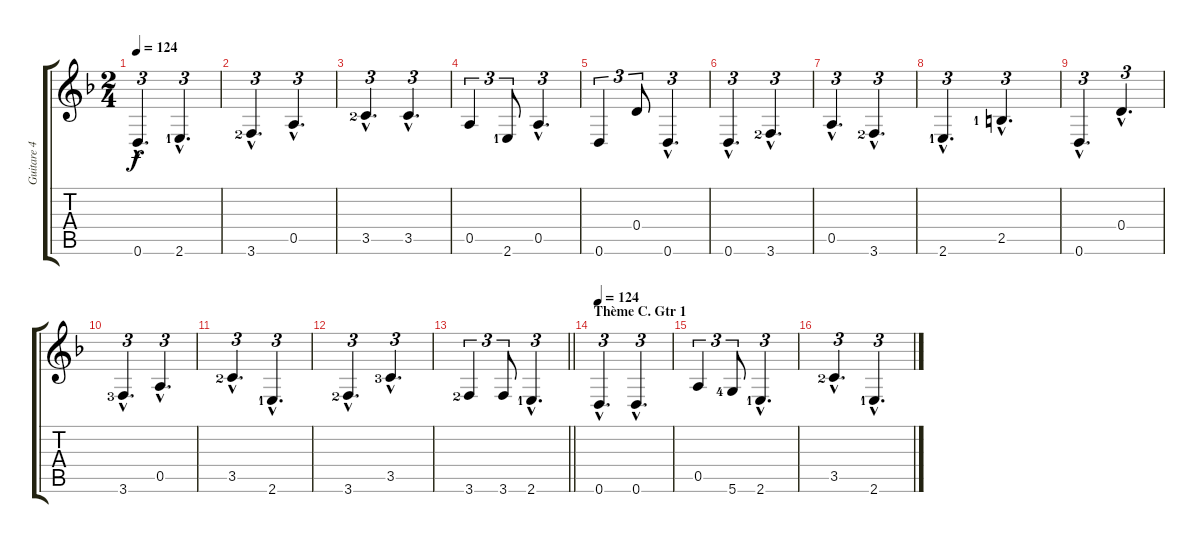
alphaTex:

\track ("Guitare 4" "Guitare 4") {instrument acousticguitarnylon}
\staff {score tabs}
\tuning (E4 B3 G3 D3 A2 D2) {hide}
\ts (2 4)
\tempo 124
\clef g2
\ks dminor
0.6{hac}.4{d tu (3 2) dy f} 2.6{hac lf 2}.4{d tu (3 2)} |
3.6{hac lf 3}.4{d tu (3 2)} 0.5{hac}.4{d tu (3 2)} |
3.5{hac lf 3}.4{d tu (3 2)} 3.5{hac}.4{d tu (3 2)} |
0.5.4{tu (3 2)} 2.6{lf 2}.8{tu (3 2)} 0.5{hac}.4{d tu (3 2)} |
0.6.4{tu (3 2)} 0.4.8{tu (3 2)} 0.6{hac}.4{d tu (3 2)} |
0.6{hac}.4{d tu (3 2)} 3.6{hac lf 3}.4{d tu (3 2)} |
0.5{hac}.4{d tu (3 2)} 3.6{hac lf 3}.4{d tu (3 2)} |
2.6{hac lf 2}.4{d tu (3 2)} 2.5{hac lf 2}.4{d tu (3 2)} |
0.6{hac}.4{d tu (3 2)} 0.4{hac}.4{d tu (3 2)} |
3.6{hac lf 4}.4{d tu (3 2)} 0.5{hac}.4{d tu (3 2)} |
3.5{hac lf 3}.4{d tu (3 2)} 2.6{hac lf 2}.4{d tu (3 2)} |
3.6{hac lf 3}.4{d tu (3 2)} 3.5{hac lf 4}.4{d tu (3 2)} |
\barLineRight lightlight
3.6{lf 3}.4{tu (3 2)} 3.6.8{tu (3 2)} 2.6{hac lf 2}.4{d tu (3 2)} |
\section ("" "Thème C. Gtr 1")
\tempo 124
0.6{hac}.4{d tu (3 2)} 0.6{hac}.4{d tu (3 2)} |
0.5.4{tu (3 2)} 5.6{lf 5}.8{tu (3 2)} 2.6{hac lf 2}.4{d tu (3 2)} |
3.5{hac lf 3}.4{d tu (3 2)} 2.6{hac lf 2}.4{d tu (3 2)}
